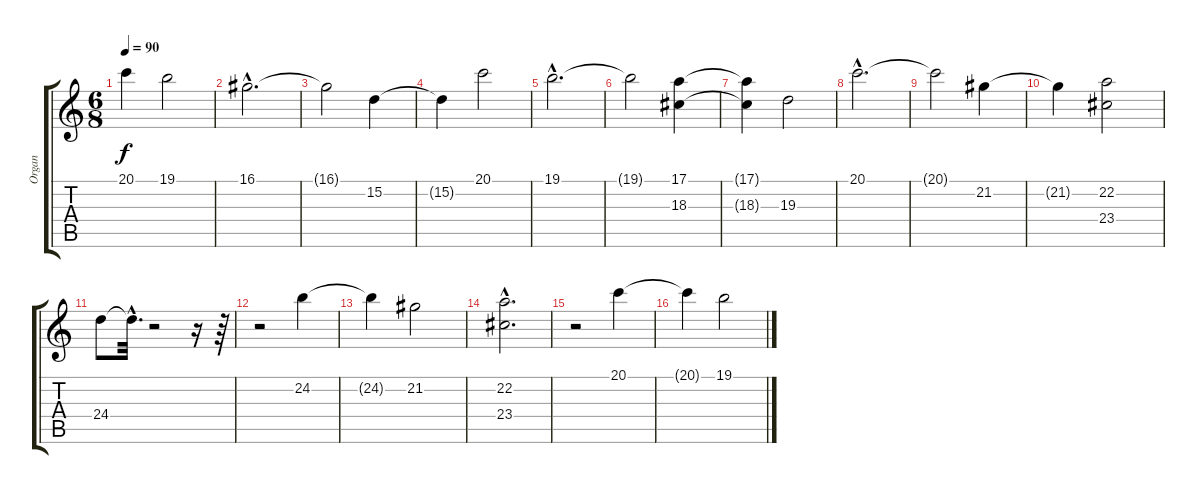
\track ("Organ" "Organ") {instrument rockorgan}
\staff {score tabs}
\tuning (E4 B3 G3 D3 A2 D2) {hide}
\ts (6 8)
\tempo 90
\clef g2
\ks c
20.1{t}.4{dy f} 19.1.2 |
16.1{hac}.2{d} |
16.1{t}.2 15.2.4 |
15.2{t}.4 20.1.2 |
19.1{hac}.2{d} |
19.1{t}.2 (17.1 18.3).4 |
(17.1{t} 18.3{t}).4 19.3.2 |
20.1{hac}.2{d} |
20.1{t}.2 21.2.4 |
21.2{t}.4 (22.2 23.4).2 |
24.4.8 24.4{hac t}.32{d} r.2 r.16 r.64 |
r.2 24.2.4 |
24.2{t}.4 21.2.2 |
(22.2{hac} 23.4{hac}).2{d} |
r.2 20.1.4 |
20.1{t}.4 19.1.2
